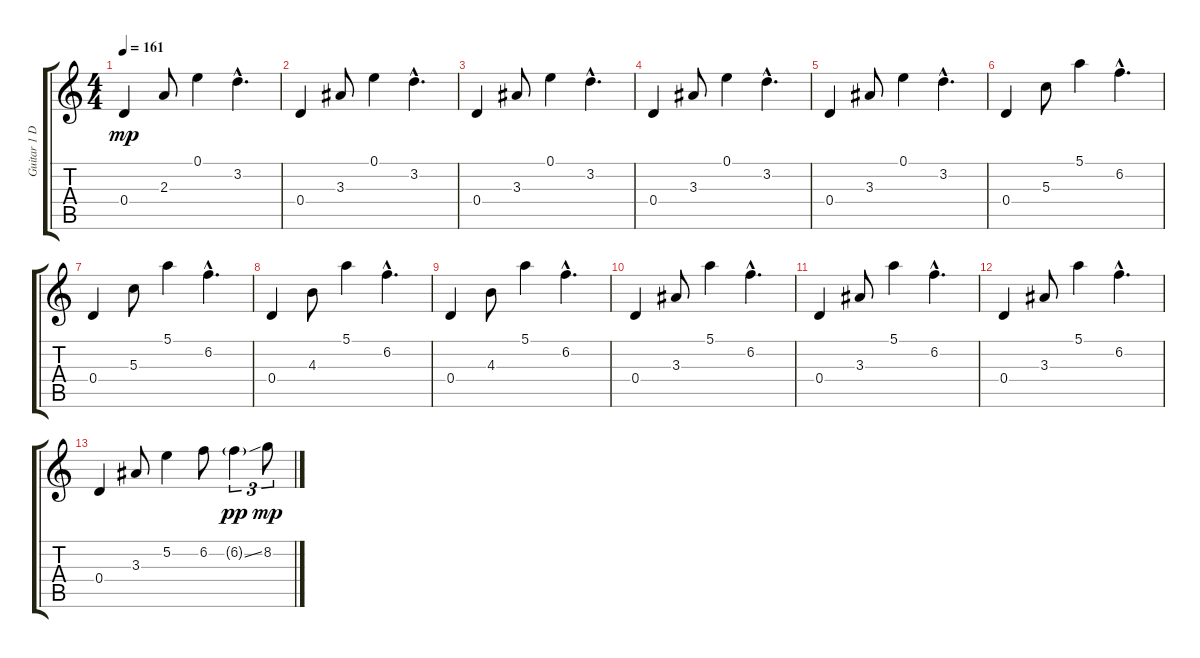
\track ("Guitar 1 Drop D" "Guitar 1 D") {instrument electricguitarclean}
\staff {score tabs}
\tuning (E4 B3 G3 D3 A2 D2) {hide}
\ts (4 4)
\tempo 161
\clef g2
\ks c
0.4.4{dy mp} 2.3.8 0.1.4 3.2{hac}.4{d} |
0.4.4{volume 4} 3.3.8 0.1.4 3.2{hac}.4{d} |
0.4.4 3.3.8 0.1.4 3.2{hac}.4{d} |
0.4.4 3.3.8 0.1.4 3.2{hac}.4{d} |
0.4.4 3.3.8 0.1.4 3.2{hac}.4{d} |
0.4.4 5.3.8 5.1.4{volume 2} 6.2{hac}.4{d} |
0.4.4 5.3.8 5.1.4 6.2{hac}.4{d} |
0.4.4 4.3.8 5.1.4 6.2{hac}.4{d} |
0.4.4 4.3.8 5.1.4 6.2{hac}.4{d} |
0.4.4 3.3.8{volume 0} 5.1.4 6.2{hac}.4{d} |
0.4.4 3.3.8 5.1.4 6.2{hac}.4{d} |
0.4.4 3.3.8 5.1.4 6.2{hac}.4{d} |
0.4.4 3.3.8 5.2.4 6.2.8 6.2{ss g}.4{tu (3 2) dy pp} 8.2.8{tu (3 2) dy mp}
